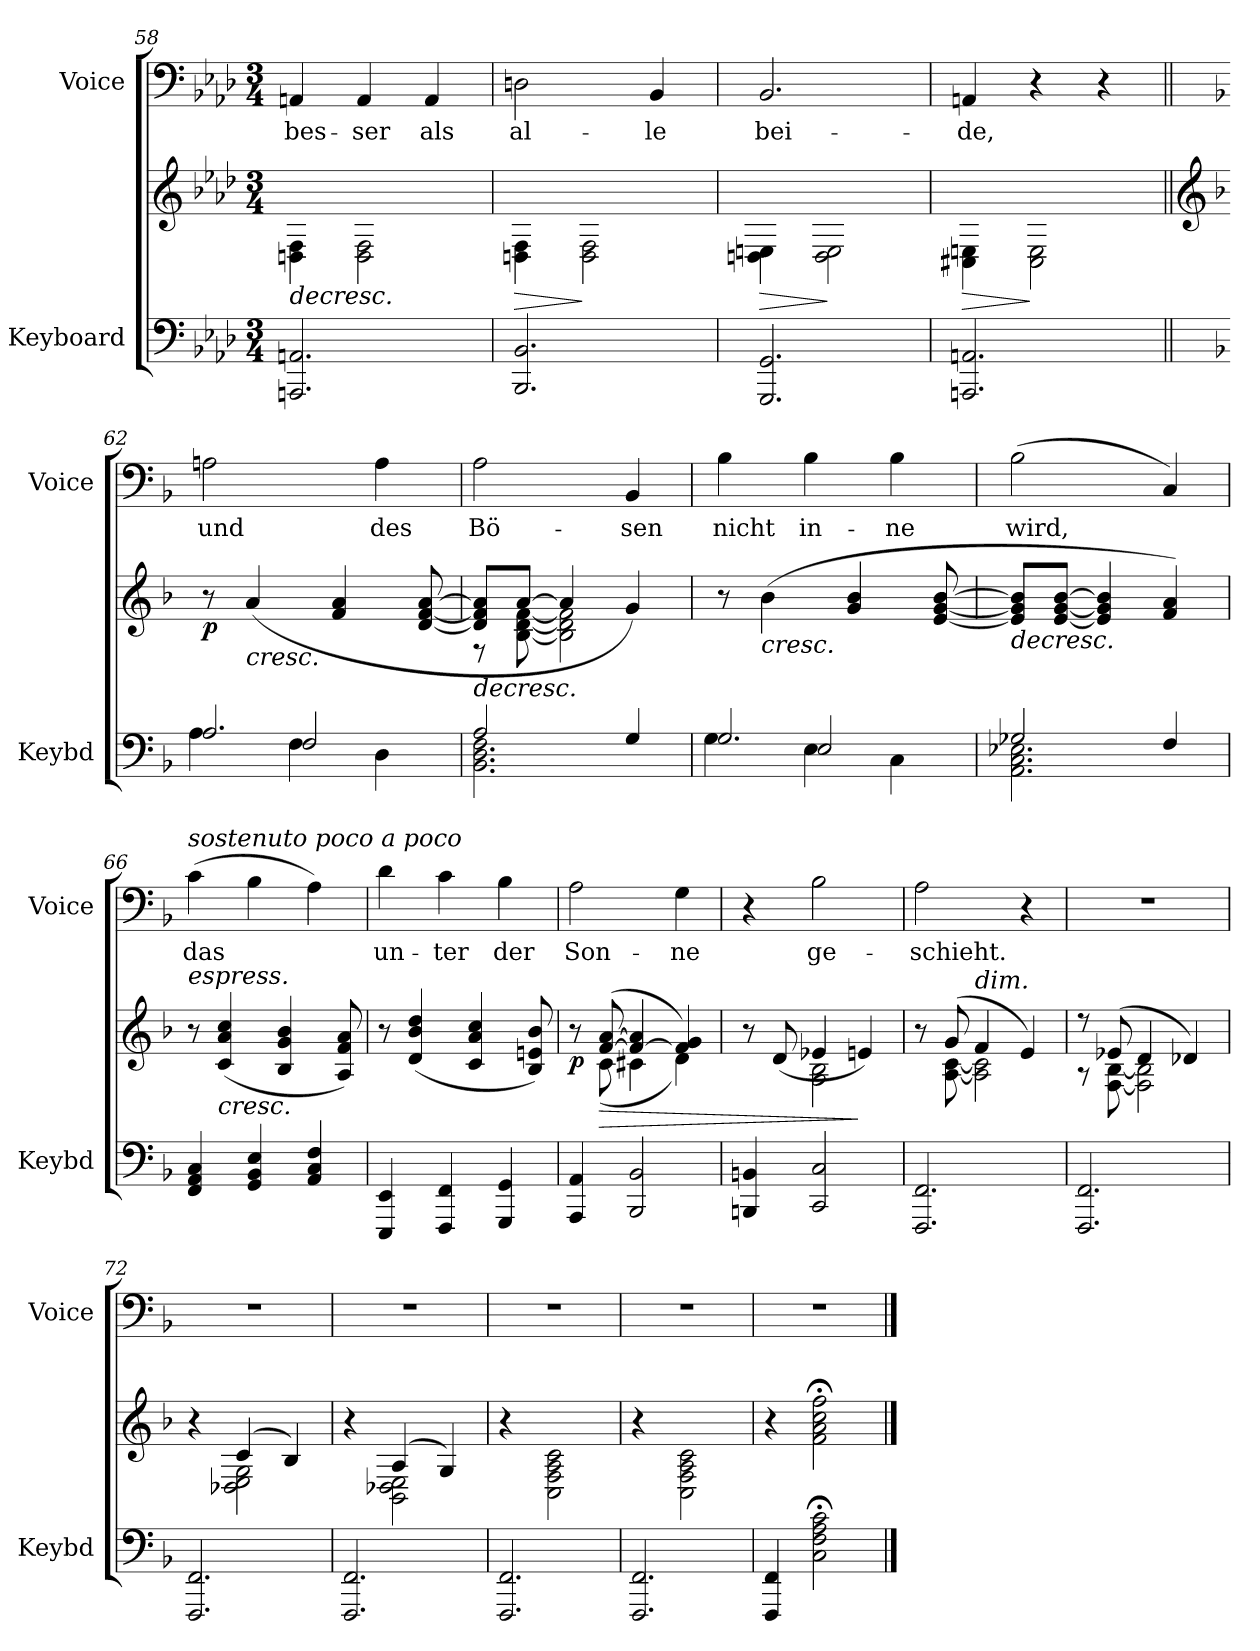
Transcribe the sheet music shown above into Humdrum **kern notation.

**kern	**kern	**dynam	**kern	**text
*part2	*part2	*part2	*part1	*part1
*staff3	*staff2	*staff2/3	*staff1	*staff1
*I"Keyboard	*	*	*I"Voice	*
*I'Keybd	*	*	*I'Voice	*
*clefF4	*clefG2	*	*clefF4	*
*k[b-e-a-d-]	*k[b-e-a-d-]	*	*k[b-e-a-d-]	*
*A-:	*A-:	*	*A-:	*
*M3/4	*M3/4	*	*M3/4	*
=58	=58	=58	=58	=58
!	!	!LO:HP:b	!	!LO:LY:b
2.AAAn/ 2.AAn/	4Dn\ 4F\	>	4AAn/	bes-
!	!	!	!	!LO:LY:b
.	2D\ 2F\	.	4AA/	-ser
!	!	!	!	!LO:LY:b
.	.	.	4AA/	als
=59	=59	=59	=59	=59
!	!	!LO:HP:b	!	!LO:LY:b
2.BBB-/ 2.BB-/	4Dn\ 4F\	>	2Dn\	al-
.	2D\ 2F\	]	.	.
!	!	!	!	!LO:LY:b
.	.	.	4BB-/	-le
!!LO:LB:g=z
=60	=60	=60	=60	=60
!	!	!LO:HP:b	!	!LO:LY:b
2.GGG/ 2.GG/	4Dn\ 4En\	>	2.BB-/	bei-
.	2D\ 2E\	]	.	.
=61	=61	=61	=61	=61
!	!	!LO:HP:b	!	!LO:LY:b
2.AAAn/ 2.AAn/	4C#X\ 4En\	>	4AAn/	-de,
.	2C#\ 2E\	]	4r	.
.	.	.	4r	.
=62||	=62||	=62||	=62||	=62||
*	*clefG2	*	*	*
*k[b-]	*k[b-]	*	*k[b-]	*
*F:	*F:	*	*F:	*
*^	*	*	*	*
*	*^	*	*	*	*
!	!	!	!	!LO:DY:b	!	!LO:LY:b
2.A/	4A\	4ryy	8r	p	2An\	und
!	!	!	!	!LO:HP:b	!	!
.	.	.	(>4a/	<	.	.
.	4F\	2F/	.	.	.	.
.	.	.	4f/ 4a/	.	.	.
!	!	!	!	!	!	!LO:LY:b
.	4D\	.	.	.	4A\	des
.	.	.	[8d/ [8f/ [8a/	]	.	.
*	*v	*v	*	*	*	*
=63	=63	=63	=63	=63	=63
!	!	!	!LO:HP:b	!	!LO:LY:b
*	*	*^	*	*	*
2A/	2.BB-\ 2.D\ 2.F\	8d/] 8f/] 8a/]L	8r	>	2A\	Bö-
.	.	[8a/J	[8B-\ [8d\ [8f\	.	.	.
.	.	4a/]	2B-\] 2d\] 2f\]	[	.	.
!	!	!	!	!	!	!LO:LY:b
4G/	.	4g/)	.	.	4BB-/	-sen
*	*	*v	*v	*	*	*
=64	=64	=64	=64	=64	=64
*	*^	*	*	*	*
!	!	!	!	!	!	!LO:LY:b
2.G/	4G\	4ryy	8r	.	4B-\	nicht
!	!	!	!	!LO:HP:b	!	!
.	.	.	(>4b-\	<	.	.
!	!	!	!	!	!	!LO:LY:b
.	4E\	2E/	.	.	4B-\	in-
.	.	.	4g/ 4b-/	.	.	.
!	!	!	!	!	!	!LO:LY:b
.	4C\	.	.	.	4B-\	-ne
.	.	.	[8e/ [8g/ [8b-/	]	.	.
*	*v	*v	*	*	*	*
=65	=65	=65	=65	=65	=65
!	!	!	!LO:HP:b	!	!LO:LY:b
2G-X/	2.AA\ 2.C\ 2.E-X\	8e/] 8g/] 8b-/]L	>	(>2B-\	wird,
.	.	[8e/ [8g/ [8b-/J	.	.	.
.	.	4e/] 4g/] 4b-/]	[	.	.
4F/	.	4f/ 4a/)	.	4C/)	.
*v	*v	*	*	*	*
!!LO:LB:g=z
=66	=66	=66	=66	=66
!	!	!	!LO:TX:a:i:t=sostenuto poco a poco	!
!	!LO:TX:a:i:t=espress.	!	!	!
!	!	!	!	!LO:LY:b
4FF/ 4AA/ 4C/	8r	.	(>4c\	das
!	!	!LO:HP:b	!	!
.	(<4c/ 4a/ 4cc/	<	.	.
4GG/ 4BB-/ 4E/	.	.	4B-\	.
.	4B-/ 4g/ 4b-/	.	.	.
4AA/ 4C/ 4F/	.	.	4A\)	.
.	8A/ 8f/ 8a/)	.	.	.
=67	=67	=67	=67	=67
!	!	!	!	!LO:LY:b
4EEE/ 4EE/	8r	.	4d\	un-
.	(<4d/ 4b-/ 4dd/	.	.	.
!	!	!	!	!LO:LY:b
4FFF/ 4FF/	.	.	4c\	-ter
.	4c/ 4a/ 4cc/	.	.	.
!	!	!	!	!LO:LY:b
4GGG/ 4GG/	.	.	4B-\	der
.	8B-/ 8en/ 8b-/)	]	.	.
=68	=68	=68	=68	=68
*	*^	*	*	*
!	!	!	!LO:DY:b	!	!LO:LY:b
4AAA/ 4AA/	8r	8ryy	p	2A\	Son-
!	!	!	!LO:HP:b	!	!
.	(>[8f/ [8a/	(<8c\	>	.	.
2BBB-/ 2BB-/	4f/_ 4a/]	4c#X\	.	.	.
!	!	!	!	!	!LO:LY:b
.	4f/] 4g/)	4d\)	[	4G\	-ne
=69	=69	=69	=69	=69	=69
4BBBn/ 4BBn/	8r	4ryy	.	4r	.
.	(>8d/	.	.	.	.
!	!	!	!	!	!LO:LY:b
2CC/ 2C/	4e-X/	2G\ 2B-\	.	2B-\	ge-
.	4en/)	.	]	.	.
=70	=70	=70	=70	=70	=70
!	!	!	!	!	!LO:LY:b
2.FFF/ 2.FF/	8r	8ryy	.	2A\	-schieht.
.	(>8g/	[8A\ [8c\	.	.	.
!	!LO:TX:a:i:t=dim.	!	!	!	!
.	4f/	2A\] 2c\]	.	.	.
.	4e/)	.	.	4r	.
!!LO:PB:g=z
=71	=71	=71	=71	=71	=71
2.FFF/ 2.FF/	8r	8r	.	2.r	.
.	(>8e-X/	[8F\ [8B-\	.	.	.
.	4d/	2F\] 2B-\]	.	.	.
.	4d-X/)	.	.	.	.
=72	=72	=72	=72	=72	=72
2.FFF/ 2.FF/	4r	4ryy	.	2.r	.
.	(>4c/	2D-X\ 2E\ 2G\	.	.	.
.	4B-/)	.	.	.	.
=73	=73	=73	=73	=73	=73
2.FFF/ 2.FF/	4r	4ryy	.	2.r	.
.	(>4A/	2BB-\ 2D-X\ 2E\	.	.	.
.	4G/)	.	.	.	.
*	*v	*v	*	*	*
=74	=74	=74	=74	=74
2.FFF/ 2.FF/	4r	.	2.r	.
.	2C\ 2F\ 2A\ 2c\	.	.	.
=75	=75	=75	=75	=75
2.FFF/ 2.FF/	4r	.	2.r	.
.	2C\ 2F\ 2A\ 2c\	.	.	.
=76	=76	=76	=76	=76
4FFF/ 4FF/	4r	.	2.r	.
2C\;< 2F\;< 2A\;< 2c\;<	2f\;< 2a\;< 2cc\;< 2ff\;<	.	.	.
==	==	==	==	==
*-	*-	*-	*-	*-
